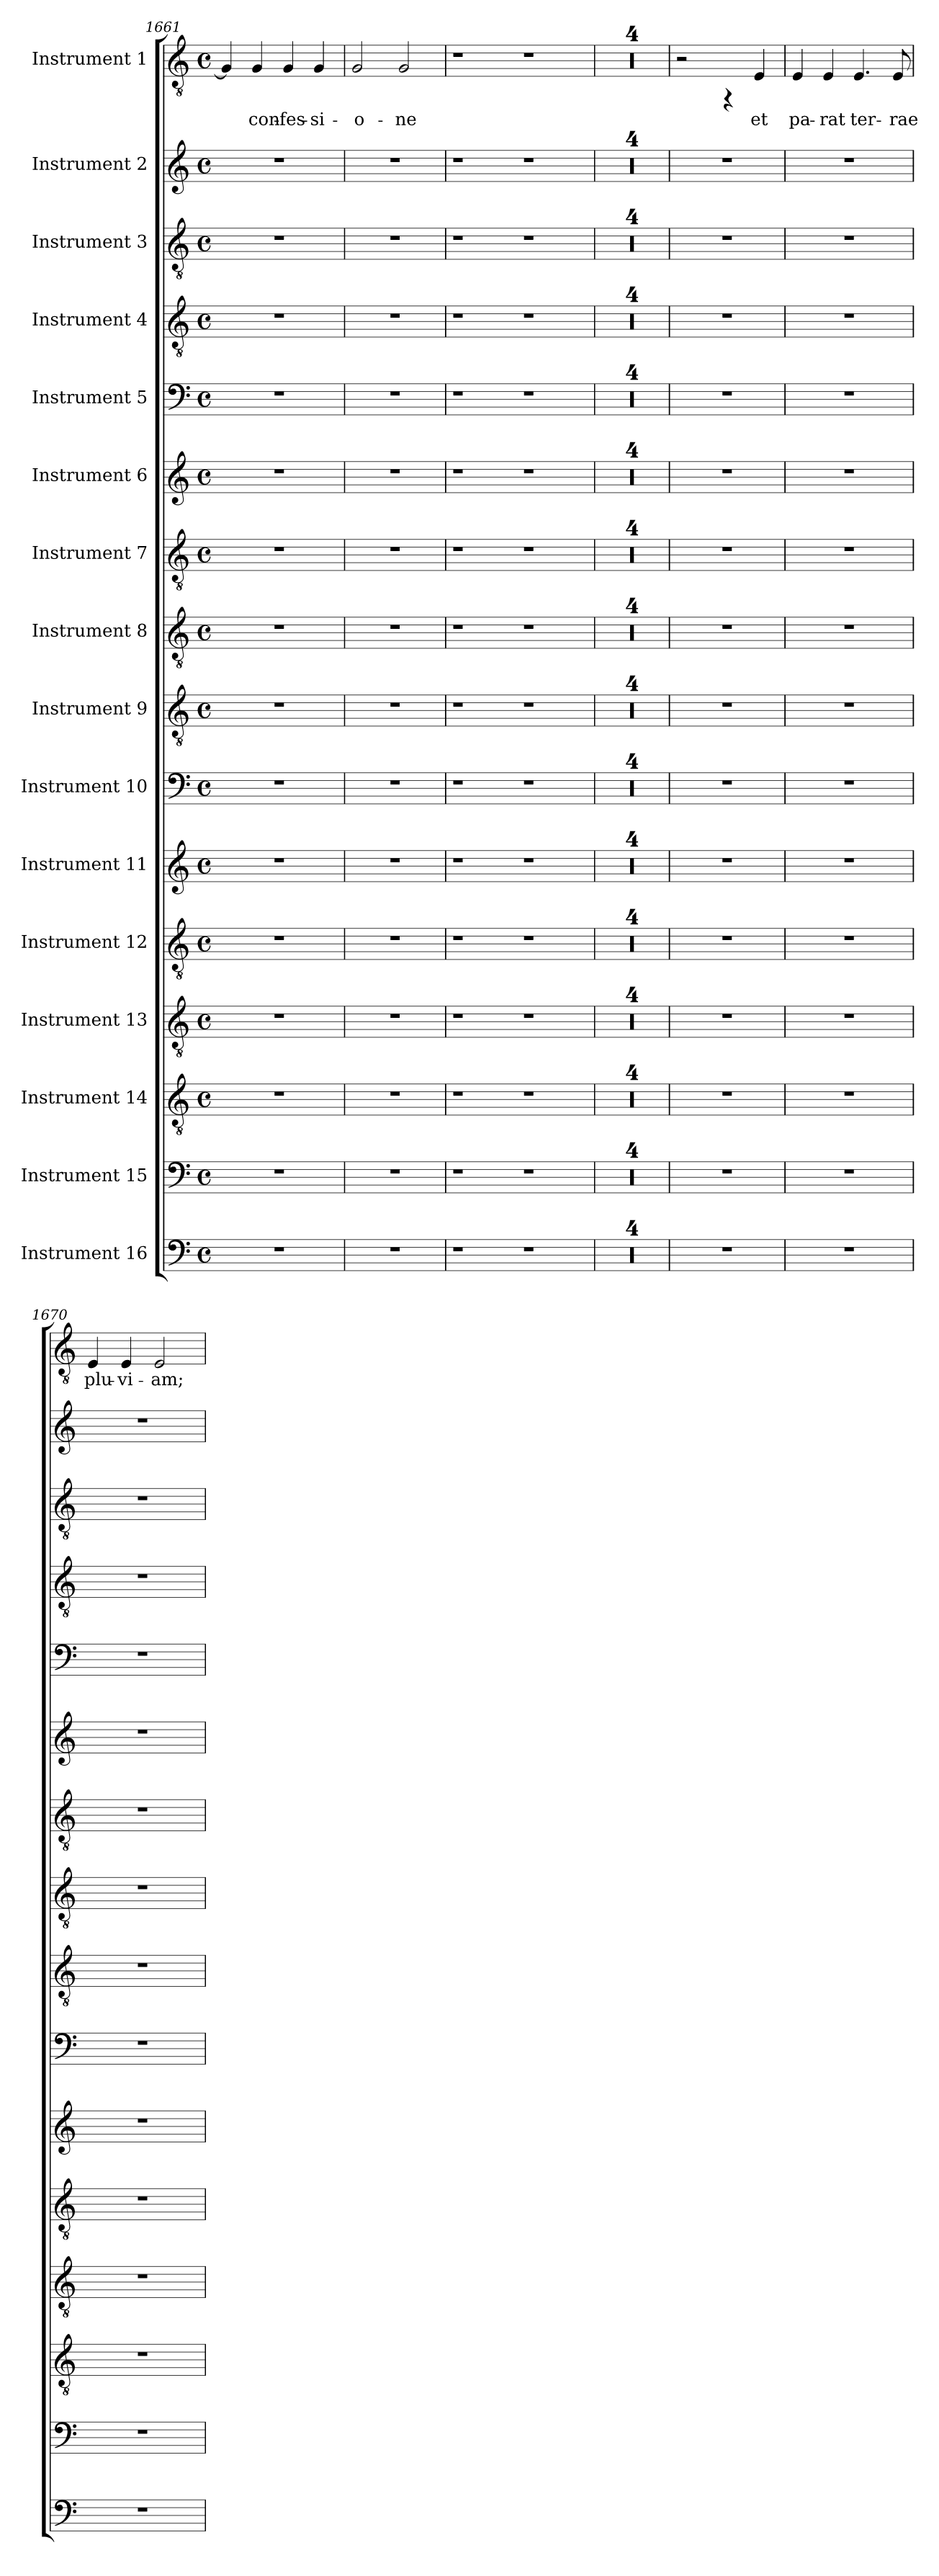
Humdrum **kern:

**kern	**kern	**kern	**kern	**kern	**kern	**kern	**kern	**kern	**kern	**kern	**kern	**kern	**kern	**kern	**kern	**text
*part16	*part15	*part14	*part13	*part12	*part11	*part10	*part9	*part8	*part7	*part6	*part5	*part4	*part3	*part2	*part1	*part1
*staff16	*staff15	*staff14	*staff13	*staff12	*staff11	*staff10	*staff9	*staff8	*staff7	*staff6	*staff5	*staff4	*staff3	*staff2	*staff1	*staff1
*I"Instrument 16	*I"Instrument 15	*I"Instrument 14	*I"Instrument 13	*I"Instrument 12	*I"Instrument 11	*I"Instrument 10	*I"Instrument 9	*I"Instrument 8	*I"Instrument 7	*I"Instrument 6	*I"Instrument 5	*I"Instrument 4	*I"Instrument 3	*I"Instrument 2	*I"Instrument 1	*
*clefF4	*clefF4	*clefGv2	*clefGv2	*clefGv2	*clefG2	*clefF4	*clefGv2	*clefGv2	*clefGv2	*clefG2	*clefF4	*clefGv2	*clefGv2	*clefG2	*clefGv2	*
*k[]	*k[]	*k[]	*k[]	*k[]	*k[]	*k[]	*k[]	*k[]	*k[]	*k[]	*k[]	*k[]	*k[]	*k[]	*k[]	*
*C:	*C:	*C:	*C:	*C:	*C:	*C:	*C:	*C:	*C:	*C:	*C:	*C:	*C:	*C:	*C:	*
*M4/4	*M4/4	*M4/4	*M4/4	*M4/4	*M4/4	*M4/4	*M4/4	*M4/4	*M4/4	*M4/4	*M4/4	*M4/4	*M4/4	*M4/4	*M4/4	*
*met(c)	*met(c)	*met(c)	*met(c)	*met(c)	*met(c)	*met(c)	*met(c)	*met(c)	*met(c)	*met(c)	*met(c)	*met(c)	*met(c)	*met(c)	*met(c)	*
=1661	=1661	=1661	=1661	=1661	=1661	=1661	=1661	=1661	=1661	=1661	=1661	=1661	=1661	=1661	=1661	=1661
!	!	!	!	!	!	!	!	!	!	!	!	!	!	!	!	!LO:LY:b:cj
1r	1r	1r	1r	1r	1r	1r	1r	1r	1r	1r	1r	1r	1r	1r	4G/]	.
!	!	!	!	!	!	!	!	!	!	!	!	!	!	!	!	!LO:LY:b:cj
.	.	.	.	.	.	.	.	.	.	.	.	.	.	.	4G/	con-
!	!	!	!	!	!	!	!	!	!	!	!	!	!	!	!	!LO:LY:b:cj
.	.	.	.	.	.	.	.	.	.	.	.	.	.	.	4G/	-fes-
!	!	!	!	!	!	!	!	!	!	!	!	!	!	!	!	!LO:LY:b:cj
.	.	.	.	.	.	.	.	.	.	.	.	.	.	.	4G/	-si-
=1662	=1662	=1662	=1662	=1662	=1662	=1662	=1662	=1662	=1662	=1662	=1662	=1662	=1662	=1662	=1662	=1662
!	!	!	!	!	!	!	!	!	!	!	!	!	!	!	!	!LO:LY:b:cj
1r	1r	1r	1r	1r	1r	1r	1r	1r	1r	1r	1r	1r	1r	1r	2G/	-o-
!	!	!	!	!	!	!	!	!	!	!	!	!	!	!	!	!LO:LY:b:cj
.	.	.	.	.	.	.	.	.	.	.	.	.	.	.	2G/	-ne
!!LO:LB:g=z
=1663	=1663	=1663	=1663	=1663	=1663	=1663	=1663	=1663	=1663	=1663	=1663	=1663	=1663	=1663	=1663	=1663
1r	1r	1r	1r	1r	1r	1r	1r	1r	1r	1r	1r	1r	1r	1r	1r	.
1r	1r	1r	1r	1r	1r	1r	1r	1r	1r	1r	1r	1r	1r	1r	1r	.
=1664	=1664	=1664	=1664	=1664	=1664	=1664	=1664	=1664	=1664	=1664	=1664	=1664	=1664	=1664	=1664	=1664
1r	1r	1r	1r	1r	1r	1r	1r	1r	1r	1r	1r	1r	1r	1r	1r	.
=1665	=1665	=1665	=1665	=1665	=1665	=1665	=1665	=1665	=1665	=1665	=1665	=1665	=1665	=1665	=1665	=1665
1r	1r	1r	1r	1r	1r	1r	1r	1r	1r	1r	1r	1r	1r	1r	1r	.
=1666	=1666	=1666	=1666	=1666	=1666	=1666	=1666	=1666	=1666	=1666	=1666	=1666	=1666	=1666	=1666	=1666
1r	1r	1r	1r	1r	1r	1r	1r	1r	1r	1r	1r	1r	1r	1r	1r	.
=1667	=1667	=1667	=1667	=1667	=1667	=1667	=1667	=1667	=1667	=1667	=1667	=1667	=1667	=1667	=1667	=1667
1r	1r	1r	1r	1r	1r	1r	1r	1r	1r	1r	1r	1r	1r	1r	1r	.
=1668	=1668	=1668	=1668	=1668	=1668	=1668	=1668	=1668	=1668	=1668	=1668	=1668	=1668	=1668	=1668	=1668
1r	1r	1r	1r	1r	1r	1r	1r	1r	1r	1r	1r	1r	1r	1r	2r	.
.	.	.	.	.	.	.	.	.	.	.	.	.	.	.	4rFF	.
!	!	!	!	!	!	!	!	!	!	!	!	!	!	!	!	!LO:LY:b:cj
.	.	.	.	.	.	.	.	.	.	.	.	.	.	.	4E/	et
=1669	=1669	=1669	=1669	=1669	=1669	=1669	=1669	=1669	=1669	=1669	=1669	=1669	=1669	=1669	=1669	=1669
!	!	!	!	!	!	!	!	!	!	!	!	!	!	!	!	!LO:LY:b:cj
1r	1r	1r	1r	1r	1r	1r	1r	1r	1r	1r	1r	1r	1r	1r	4E/	pa-
!	!	!	!	!	!	!	!	!	!	!	!	!	!	!	!	!LO:LY:b:cj
.	.	.	.	.	.	.	.	.	.	.	.	.	.	.	4E/	-rat
!	!	!	!	!	!	!	!	!	!	!	!	!	!	!	!	!LO:LY:b:cj
.	.	.	.	.	.	.	.	.	.	.	.	.	.	.	4.E/	ter-
!	!	!	!	!	!	!	!	!	!	!	!	!	!	!	!	!LO:LY:b:cj
.	.	.	.	.	.	.	.	.	.	.	.	.	.	.	8E/	-rae
=1670	=1670	=1670	=1670	=1670	=1670	=1670	=1670	=1670	=1670	=1670	=1670	=1670	=1670	=1670	=1670	=1670
!	!	!	!	!	!	!	!	!	!	!	!	!	!	!	!	!LO:LY:b:cj
1r	1r	1r	1r	1r	1r	1r	1r	1r	1r	1r	1r	1r	1r	1r	4E/	plu-
!	!	!	!	!	!	!	!	!	!	!	!	!	!	!	!	!LO:LY:b:cj
.	.	.	.	.	.	.	.	.	.	.	.	.	.	.	4E/	-vi-
!	!	!	!	!	!	!	!	!	!	!	!	!	!	!	!	!LO:LY:b:cj
.	.	.	.	.	.	.	.	.	.	.	.	.	.	.	2E/	-am;
=	=	=	=	=	=	=	=	=	=	=	=	=	=	=	=	=
*-	*-	*-	*-	*-	*-	*-	*-	*-	*-	*-	*-	*-	*-	*-	*-	*-
